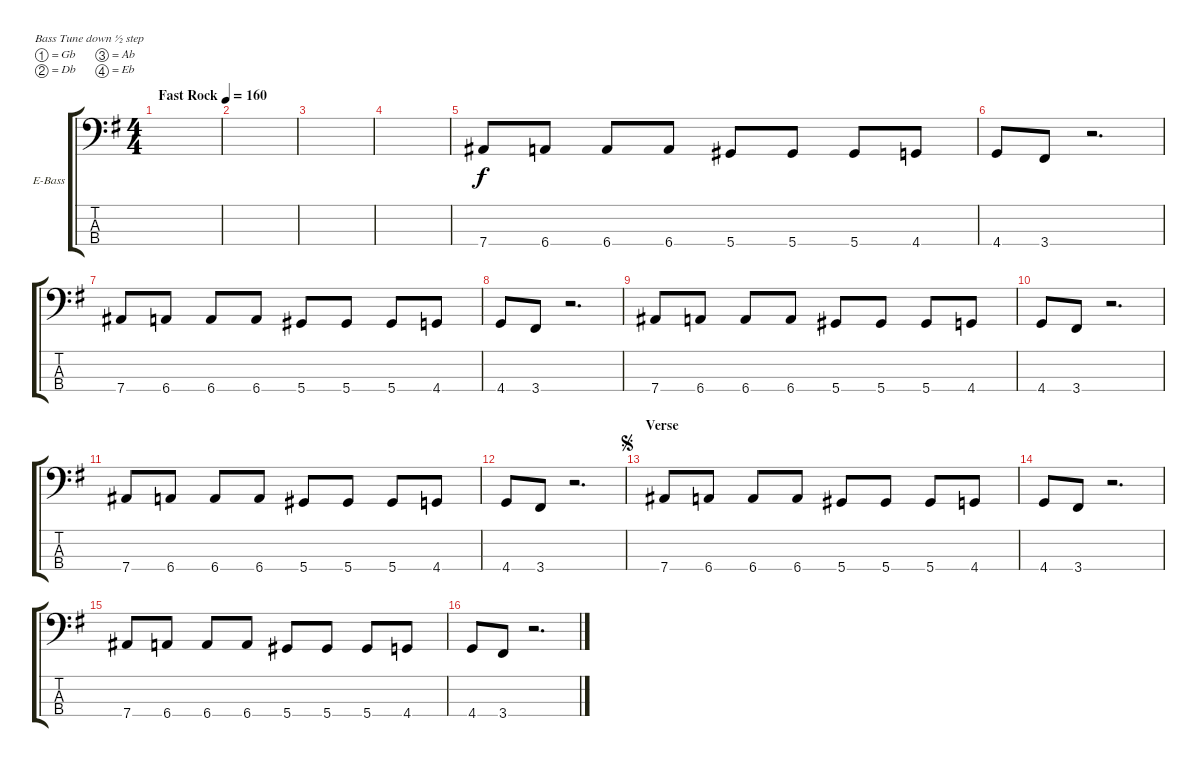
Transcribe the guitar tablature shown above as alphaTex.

\defaultSystemsLayout 4
\bracketExtendMode groupsimilarinstruments
\firstSystemTrackNameOrientation horizontal
\otherSystemsTrackNameOrientation horizontal
\track ("Electric Bass" "E-Bass") {instrument electricbassfinger}
\staff {score tabs}
\tuning (Gb2 Db2 Ab1 Eb1)
\ts (4 4)
\tempo (160 "Fast Rock")
\clef f4
\scale
1.08575
\ks g
|
\scale
0.91425 |
\scale
1.05549 |
\scale
0.944515 |
\scale
1.05549 7.4.8 6.4.8 6.4.8 6.4.8 5.4.8 5.4.8 5.4.8 4.4.8 |
\scale
0.944515 4.4.8 3.4.8 r.2{d} |
\scale
1.05549 7.4.8 6.4.8 6.4.8 6.4.8 5.4.8 5.4.8 5.4.8 4.4.8 |
\scale
0.944515 4.4.8 3.4.8 r.2{d} |
\scale
1.05549 7.4.8 6.4.8 6.4.8 6.4.8 5.4.8 5.4.8 5.4.8 4.4.8 |
\scale
0.944515 4.4.8 3.4.8 r.2{d} |
\scale
1.05549 7.4.8 6.4.8 6.4.8 6.4.8 5.4.8 5.4.8 5.4.8 4.4.8 |
\scale
0.944515 4.4.8 3.4.8 r.2{d} |
\section ("" "Verse")
\jump segno
\scale
1.05549 7.4.8 6.4.8 6.4.8 6.4.8 5.4.8 5.4.8 5.4.8 4.4.8 |
\scale
0.944515 4.4.8 3.4.8 r.2{d} |
\scale
1.05549 7.4.8 6.4.8 6.4.8 6.4.8 5.4.8 5.4.8 5.4.8 4.4.8 |
\scale
0.944515 4.4.8 3.4.8 r.2{d}
